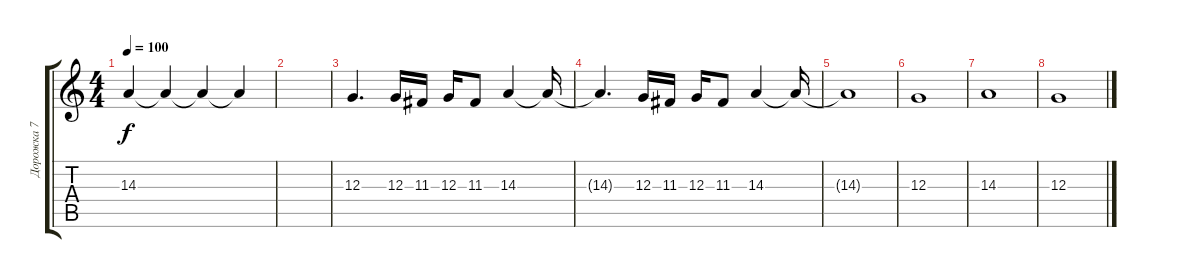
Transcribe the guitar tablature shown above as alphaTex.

\track ("Дорожка 7" "Дорожка 7") {instrument oboe}
\staff {score tabs}
\tuning (E4 B3 G3 D3 A2 E2) {hide}
\ts (4 4)
\tempo 100
\clef g2
\ks c
14.3{t}.4{dy f} 14.3{t}.4 14.3{t}.4 14.3{t}.4 |
|
12.3.4{d} 12.3.16 11.3.16 12.3.16 11.3.8 14.3.4 14.3{t}.16 |
14.3{t}.4{d} 12.3.16 11.3.16 12.3.16 11.3.8 14.3.4 14.3{t}.16 |
14.3{t}.1 |
12.3.1 |
14.3.1 |
12.3.1
